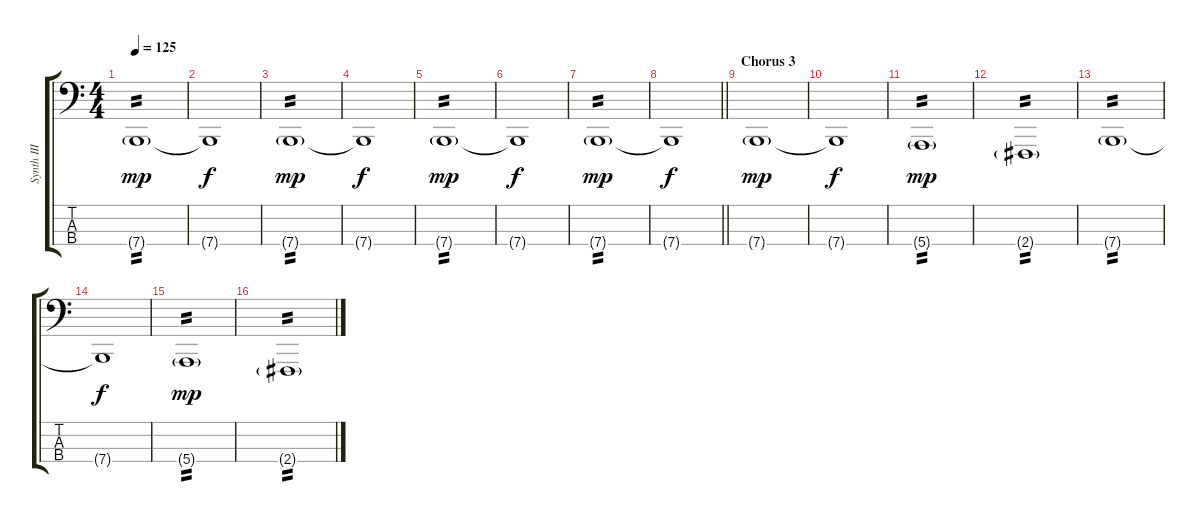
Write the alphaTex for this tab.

\track ("Synth III (Bass)" "Synth III ") {instrument lead8bassandlead}
\staff {score tabs}
\tuning (G2 D2 A1 E1) {hide}
\ts (4 4)
\tempo 125
\clef f4
\ks c
7.4{g}.1{tp 2 dy mp} |
7.4{t}.1{dy f} |
7.4{g}.1{tp 2 dy mp} |
7.4{t}.1{dy f} |
7.4{g}.1{tp 2 dy mp} |
7.4{t}.1{dy f} |
7.4{g}.1{tp 2 dy mp} |
\barLineRight lightlight
7.4{t}.1{dy f} |
\section ("" "Chorus 3")
7.4{g}.1{dy mp} |
7.4{t}.1{dy f} |
5.4{g}.1{tp 2 dy mp} |
2.4{g}.1{tp 2} |
7.4{g}.1{tp 2} |
7.4{t}.1{dy f} |
5.4{g}.1{tp 2 dy mp} |
2.4{g}.1{tp 2}
